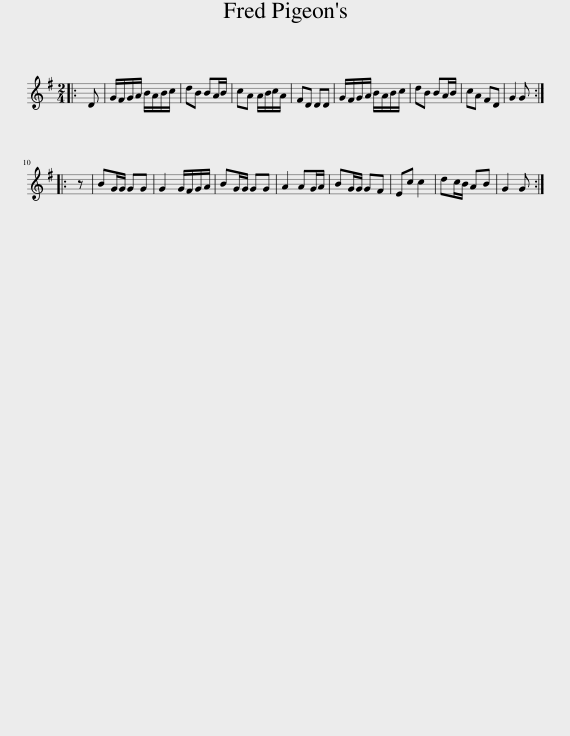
X:1
L:1/8
M:2/4
I:linebreak $
K:G
V:1 treble
V:1
|: D | G/F/G/A/ B/A/B/c/ | dB BA/B/ | cA A/B/c/A/ | FD DD | %5
 G/F/G/A/ B/A/B/c/ | dB BA/B/ | cA FD | G2 G ::$ z | %10
 BG/G/ GG | G2 G/F/G/A/ | BG/G/ GG | A2 AG/A/ | BG/G/ GF | %15
 Ec c2 | dc/B/ AB | G2 G :| %18
